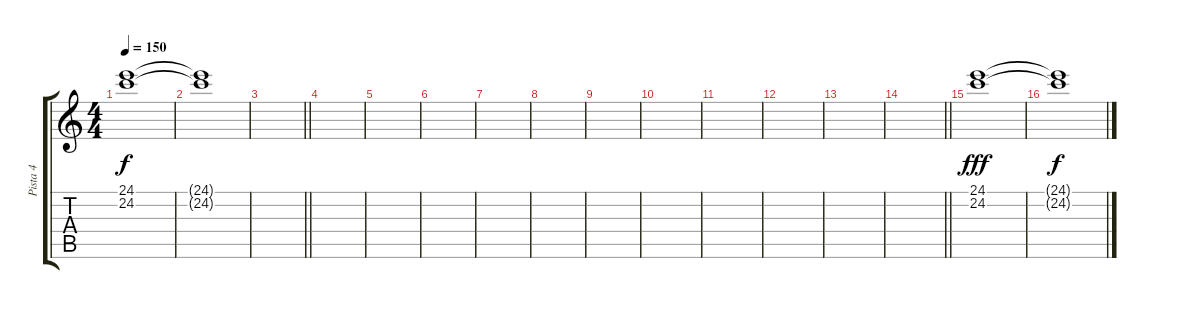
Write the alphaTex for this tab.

\track ("Pista 4" "Pista 4") {instrument synthstrings1}
\staff {score tabs}
\tuning (E4 C4 G3 C3 G2 C2) {hide}
\ts (4 4)
\tempo 150
\clef g2
\ks c
(24.1{t} 24.2{t}).1{dy f} |
(24.1{t} 24.2{t}).1 |
\barLineRight lightlight
|
\section ("" "")
|
|
|
|
|
|
|
|
|
|
\barLineRight lightlight
|
\section ("" "")
(24.1 24.2).1{dy fff} |
(24.1{t} 24.2{t}).1{dy f}
